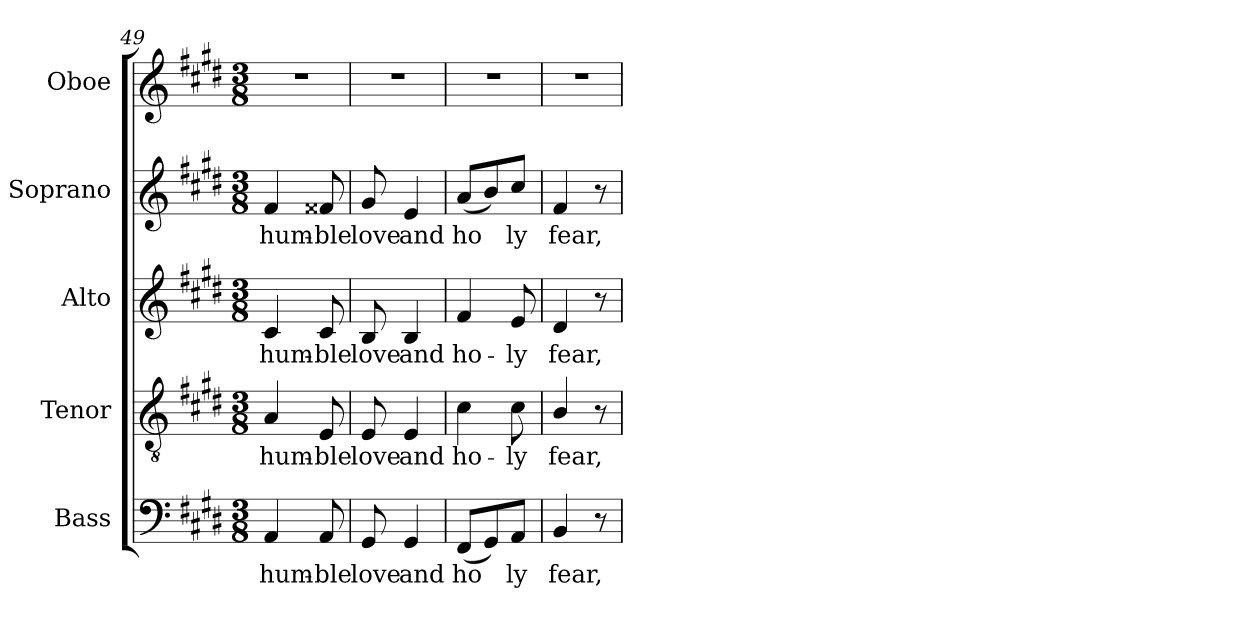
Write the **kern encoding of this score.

**kern	**text	**kern	**text	**kern	**text	**kern	**text	**kern
*part5	*part5	*part4	*part4	*part3	*part3	*part2	*part2	*part1
*staff5	*staff5	*staff4	*staff4	*staff3	*staff3	*staff2	*staff2	*staff1
*I"Bass	*	*I"Tenor	*	*I"Alto	*	*I"Soprano	*	*I"Oboe
*I'B	*	*I'T	*	*I'A	*	*I'S	*	*I'Ob.
*clefF4	*	*clefGv2	*	*clefG2	*	*clefG2	*	*clefG2
*k[f#c#g#d#]	*	*k[f#c#g#d#]	*	*k[f#c#g#d#]	*	*k[f#c#g#d#]	*	*k[f#c#g#d#]
*E:	*	*E:	*	*E:	*	*E:	*	*E:
*M3/8	*	*M3/8	*	*M3/8	*	*M3/8	*	*M3/8
=49	=49	=49	=49	=49	=49	=49	=49	=49
!	!LO:LY:b	!	!LO:LY:b	!	!LO:LY:b	!	!LO:LY:b	!
4AA/	hum-	4A/	hum-	4c#/	hum-	4f#/	hum-	4.r
!	!LO:LY:b	!	!LO:LY:b	!	!LO:LY:b	!	!LO:LY:b	!
8AA/	-ble	8E/	-ble	8c#/	-ble	8f##X/	-ble	.
=50	=50	=50	=50	=50	=50	=50	=50	=50
!	!LO:LY:b	!	!LO:LY:b	!	!LO:LY:b	!	!LO:LY:b	!
8GG#/	love	8E/	love	8B/	love	8g#/	love	4.r
!	!LO:LY:b	!	!LO:LY:b	!	!LO:LY:b	!	!LO:LY:b	!
4GG#/	and	4E/	and	4B/	and	4e/	and	.
=51	=51	=51	=51	=51	=51	=51	=51	=51
!	!LO:LY:b	!	!LO:LY:b	!	!LO:LY:b	!	!LO:LY:b	!
(<8FF#/L	ho­	4c#\	ho-	4f#/	ho-	(<8a/L	ho­	4.r
8GG#/)	.	.	.	.	.	8b/)	.	.
!	!LO:LY:b	!	!LO:LY:b	!	!LO:LY:b	!	!LO:LY:b	!
8AA/J	ly	8c#\	-ly	8e/	-ly	8cc#/J	ly	.
=52	=52	=52	=52	=52	=52	=52	=52	=52
!	!LO:LY:b	!	!LO:LY:b	!	!LO:LY:b	!	!LO:LY:b	!
4BB/	fear,	4B/	fear,	4d#/	fear,	4f#/	fear,	4.r
8r	.	8r	.	8r	.	8r	.	.
=	=	=	=	=	=	=	=	=
*-	*-	*-	*-	*-	*-	*-	*-	*-
